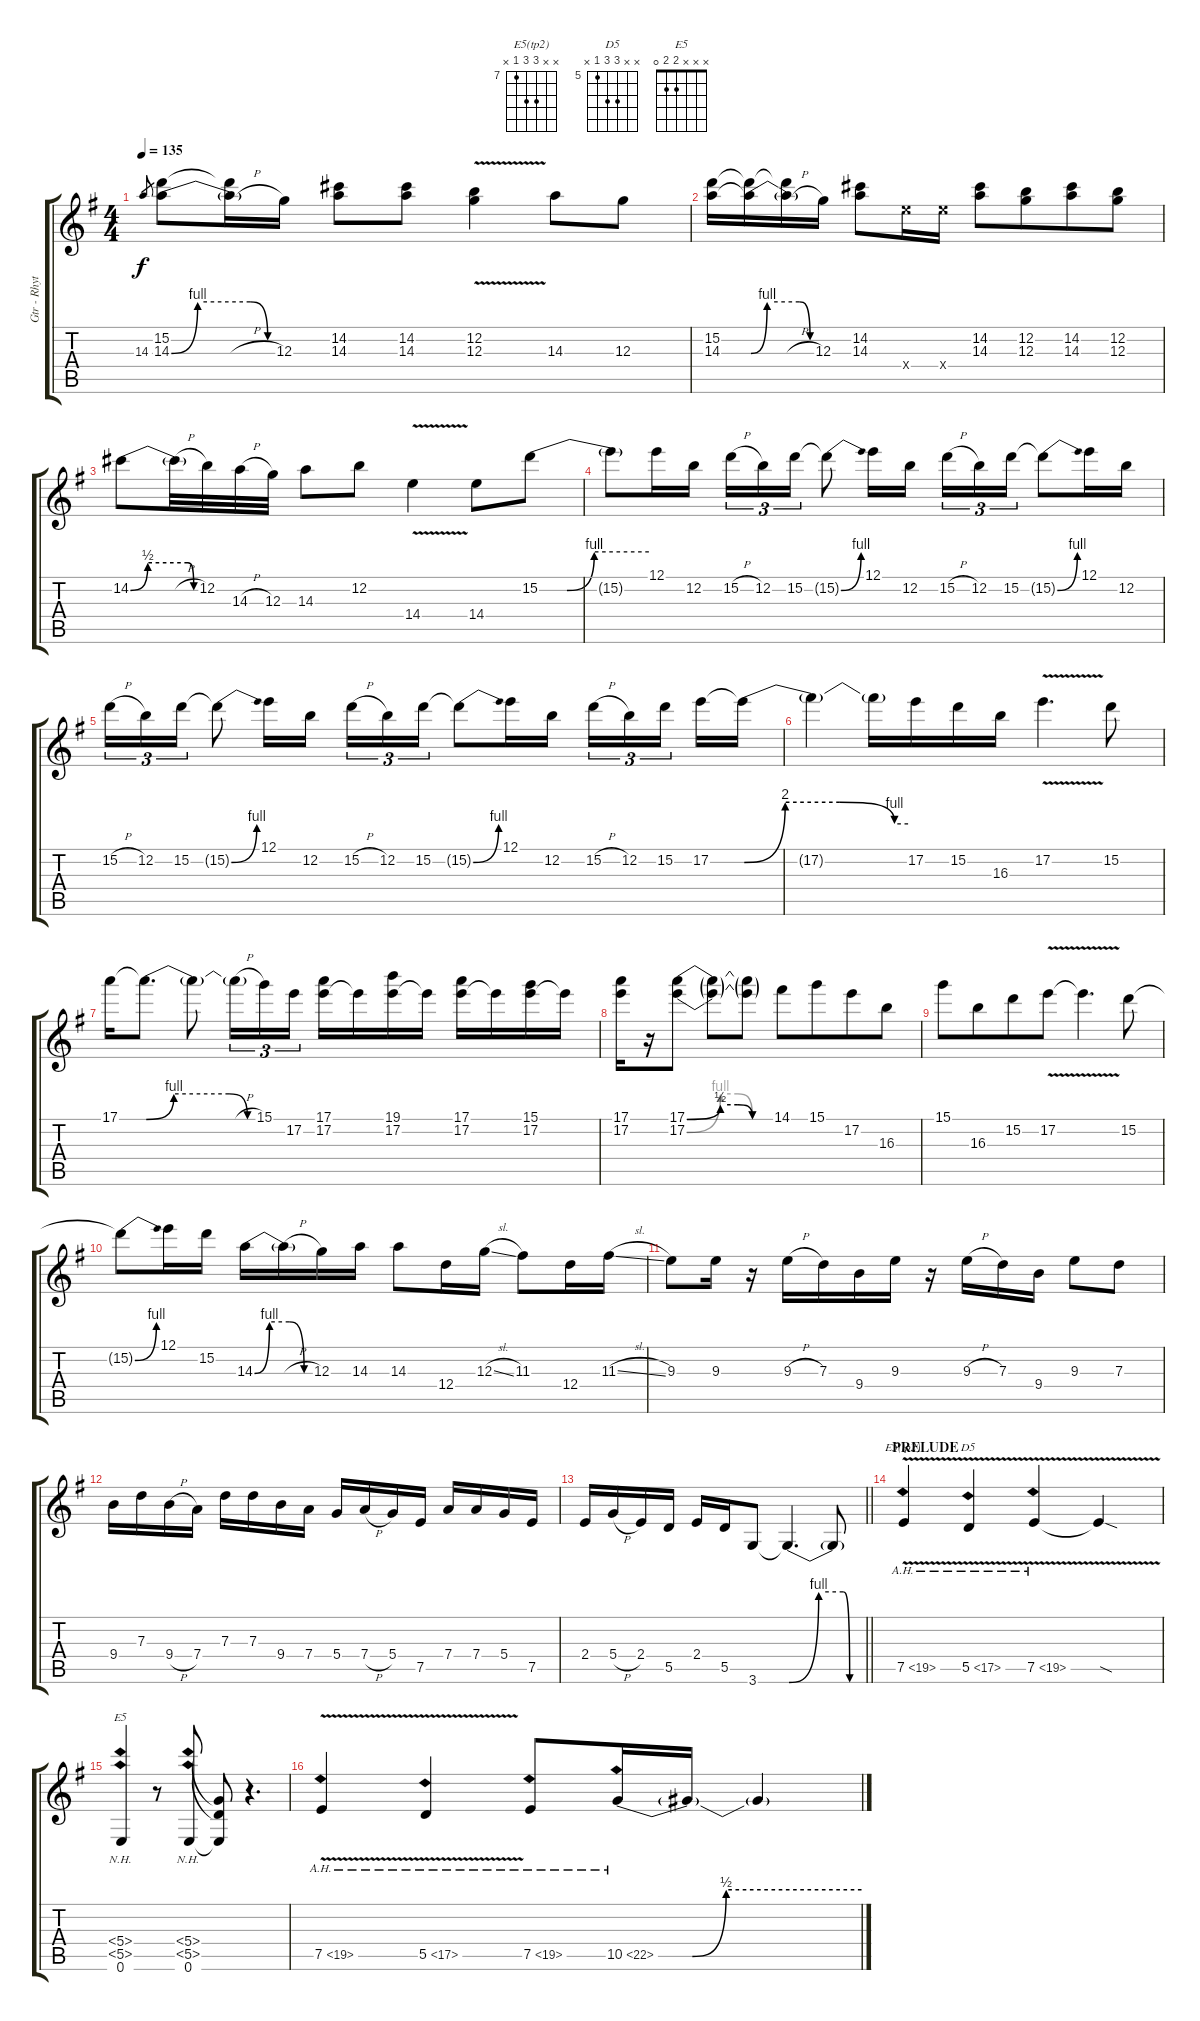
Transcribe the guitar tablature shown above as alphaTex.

\track ("Gtr - Rhythm" "Gtr - Rhyt") {instrument overdrivenguitar}
\staff {score tabs}
\tuning (E4 B3 G3 D3 A2 E2) {hide}
\chord ("E5(tp2)" x x 9 9 7 x) {firstfret 7}
\chord ("D5" x x 7 7 5 x) {firstfret 5}
\chord ("E5" x x x 2 2 0)
\ts (4 4)
\tempo 135
\clef g2
\ks eminor
14.3.8{gr dy f} (15.2 14.3{be (custom 0 0 15 4 45 4 55 0 60 0)}).8 (15.2{t} 14.3{h t}).16 12.3.16 (14.2 14.3).8 (14.2 14.3).8 (12.2{v} 12.3{v}).4 14.3.8 12.3.8 |
(15.2 14.3).16 (15.2{t} 14.3{be (custom 0 0 15 4 45 4 55 0 60 0) t}).16 (15.2{t} 14.3{h t}).16 12.3.16 (14.2 14.3).8 14.4{x}.16 14.4{x}.16 (14.2 14.3).8 (12.2 12.3).8{beam merge} (14.2 14.3).8 (12.2 12.3).8 |
14.2{be (custom 0 0 15 2 50 2 55 0 60 0)}.8 14.2{h t}.32 12.2.32 14.3{h}.32 12.3.32 14.3.8 12.2.8 14.4{v}.4 14.4.8 15.2{be (custom 0 0 15 0 30 4 60 4)}.8 |
15.2{t}.8 12.1.16 12.2.16 15.2{h}.16{tu (3 2)} 12.2.16{tu (3 2)} 15.2.16{tu (3 2)} 15.2{be (bend 0 0 60 4) t}.8 12.1.16 12.2.16{beam splitsecondary} 15.2{h}.16{tu (3 2)} 12.2.16{tu (3 2)} 15.2.16{tu (3 2)} 15.2{be (bend 0 0 60 4) t}.8 12.1.16 12.2.16 |
15.2{h}.16{tu (3 2)} 12.2.16{tu (3 2)} 15.2.16{tu (3 2)} 15.2{be (bend 0 0 60 4) t}.8 12.1.16 12.2.16{beam splitsecondary} 15.2{h}.16{tu (3 2)} 12.2.16{tu (3 2)} 15.2.16{tu (3 2)} 15.2{be (bend 0 0 60 4) t}.8 12.1.16 12.2.16 15.2{h}.16{tu (3 2)} 12.2.16{tu (3 2)} 15.2.16{tu (3 2) beam splitsecondary} 17.2.16 17.2{be (custom 0 0 15 8 35 8 55 4 60 4) t}.16 |
17.2{t}.4 17.2{t}.16 17.2.16 15.2.16 16.3.16 17.2{v}.4{d} 15.2.8 |
17.1.16 17.1{be (custom 0 0 15 4 45 4 55 0 60 0) t}.8{d} 17.1{t}.8 17.1{h t}.16{tu (3 2)} 15.1.16{tu (3 2)} 17.2.16{tu (3 2)} (17.1 17.2).16 17.2{t}.16 (19.1 17.2).16 17.2{t}.16 (17.1 17.2).16 17.2{t}.16 (15.1 17.2).16 17.2{t}.16 |
(17.1 17.2).16 r.16 (17.1{be (custom 0 0 23 2 35 2 45 0 60 0)} 17.2{be (custom 0 0 23 4 35 4 45 0 60 0)}).8 (17.1{t} 17.2{t}).8 (17.1{t} 17.2{t}).8 14.1.8 15.1.8{beam merge} 17.2.8 16.3.8 |
15.1.8 16.3.8{beam merge} 15.2.8 17.2{v}.8 17.2{t}.4{d} 15.2.8 |
15.2{be (bend 0 0 60 4) t}.8 12.1.16 15.2.16 14.3{be (custom 0 0 15 4 35 4 50 0 60 0)}.16 14.3{h t}.16 12.3.16 14.3.16 14.3.8 12.4.16 12.3{sl}.16 11.3.8 12.4.16 11.3{sl}.16 |
9.3.8 9.3.16 r.16 9.3{h}.16 7.3.16 9.4.16 9.3.16 r.16 9.3{h}.16 7.3.16 9.4.16 9.3.8 7.3.8 |
9.4.16 7.3.16 9.4{h}.16 7.4.16 7.3.16 7.3.16 9.4.16 7.4.16 5.4.16 7.4{h}.16 5.4.16 7.5.16 7.4.16 7.4.16 5.4.16 7.5.16 |
\barLineRight lightlight
2.4.16 5.4{h}.16 2.4.16 5.5.16 2.4.16 5.5.16 3.6.8 3.6{be (custom 0 0 23 4 42 4 47 0 60 0) t}.4{d} 3.6{t}.8 |
\section ("" "PRELUDE")
7.5{ah 12 v}.4{ch "E5(tp2)"} 5.5{ah 12 v}.4{ch "D5"} 7.5{ah 12 v}.4 7.5{sod t}.4 |
(5.4{nh} 5.5{nh} 0.6).4{ch "E5"} r.8 (5.4{nh} 5.5{nh} 0.6).8 (5.4{t} 5.5{t} 0.6{t}).8 r.4{d} |
7.5{ah 12 v}.4 5.5{ah 12 v}.4 7.5{ah 12}.8 10.5{be (custom 0 0 10 0 20 2 60 2) ah 12}.16 10.5{t}.16 10.5{t}.4
